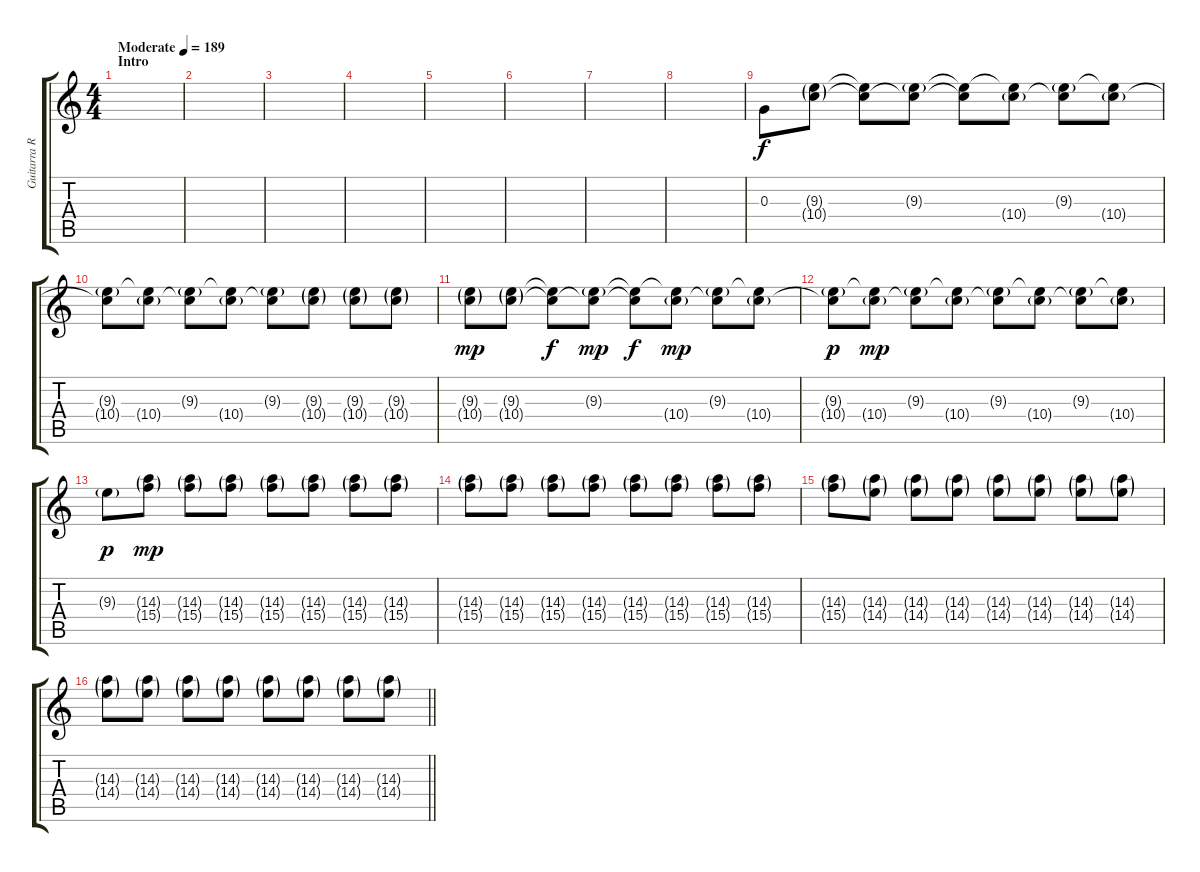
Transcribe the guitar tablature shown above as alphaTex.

\track ("Guitarra R2" "Guitarra R") {instrument electricguitarjazz}
\staff {score tabs}
\tuning (E4 B3 G3 D3 A2 D2) {hide}
\ts (4 4)
\section ("" "Intro")
\tempo (189 "Moderate")
\clef g2
\ks c
|
|
|
|
|
|
|
|
0.3.8{volume 10 instrument overdrivenguitar} (9.3{g} 10.4{g}).8 (9.3{t} 10.4{t}).8 (9.3{g} 10.4{t}).8 (9.3{t} 10.4{t}).8 (9.3{t} 10.4{g}).8 (9.3{g} 10.4{t}).8 (9.3{t} 10.4{g}).8 |
(9.3{g} 10.4{t}).8 (9.3{t} 10.4{g}).8 (9.3{g} 10.4{t}).8 (9.3{t} 10.4{g}).8 (9.3{g} 10.4{t}).8 (9.3{g} 10.4{g}).8 (9.3{g} 10.4{g}).8 (9.3{g} 10.4{g}).8 |
(9.3{g} 10.4{g}).8{dy mp} (9.3{g} 10.4{g}).8 (9.3{t} 10.4{t}).8{dy f} (9.3{g} 10.4{t}).8{dy mp} (9.3{t} 10.4{t}).8{dy f} (9.3{t} 10.4{g}).8{dy mp} (9.3{g} 10.4{t}).8 (9.3{t} 10.4{g}).8 |
(9.3{g} 10.4{t}).8{dy p} (9.3{t} 10.4{g}).8{dy mp} (9.3{g} 10.4{t}).8 (9.3{t} 10.4{g}).8 (9.3{g} 10.4{t}).8 (9.3{t} 10.4{g}).8 (9.3{g} 10.4{t}).8 (9.3{t} 10.4{g}).8 |
9.3{g}.8{dy p} (14.3{g} 15.4{g}).8{dy mp} (14.3{g} 15.4{g}).8 (14.3{g} 15.4{g}).8 (14.3{g} 15.4{g}).8 (14.3{g} 15.4{g}).8 (14.3{g} 15.4{g}).8 (14.3{g} 15.4{g}).8 |
(14.3{g} 15.4{g}).8 (14.3{g} 15.4{g}).8 (14.3{g} 15.4{g}).8 (14.3{g} 15.4{g}).8 (14.3{g} 15.4{g}).8 (14.3{g} 15.4{g}).8 (14.3{g} 15.4{g}).8 (14.3{g} 15.4{g}).8 |
(14.3{g} 15.4{g}).8 (14.3{g} 14.4{g}).8 (14.3{g} 14.4{g}).8 (14.3{g} 14.4{g}).8 (14.3{g} 14.4{g}).8 (14.3{g} 14.4{g}).8 (14.3{g} 14.4{g}).8 (14.3{g} 14.4{g}).8 |
\barLineRight lightlight
(14.3{g} 14.4{g}).8 (14.3{g} 14.4{g}).8 (14.3{g} 14.4{g}).8 (14.3{g} 14.4{g}).8 (14.3{g} 14.4{g}).8 (14.3{g} 14.4{g}).8 (14.3{g} 14.4{g}).8 (14.3{g} 14.4{g}).8
